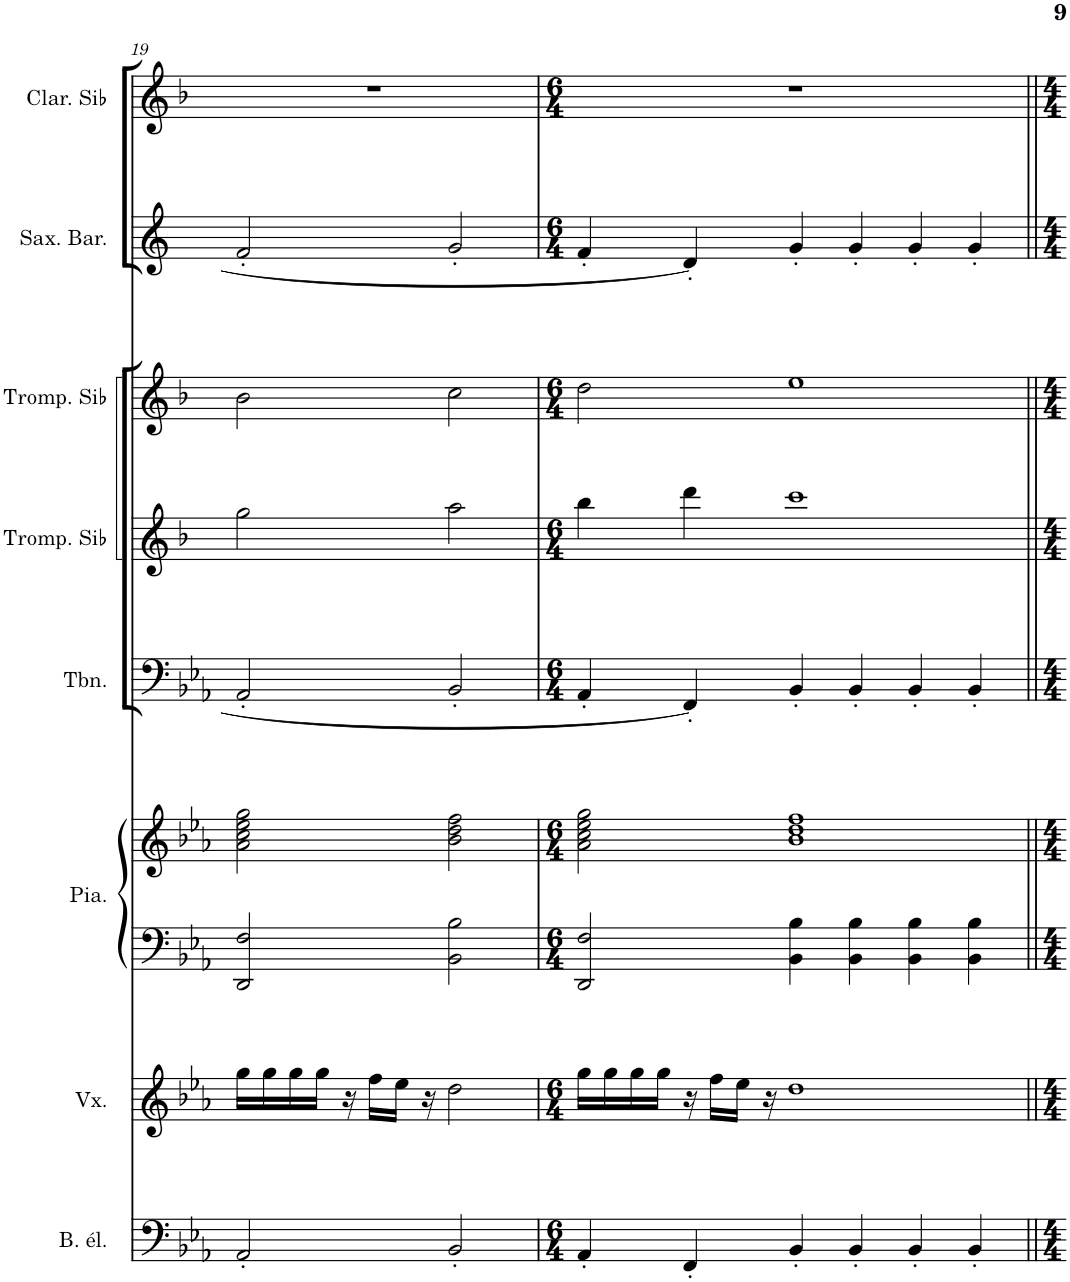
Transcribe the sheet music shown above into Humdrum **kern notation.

**kern	**kern	**kern	**kern	**kern	**kern	**kern	**kern	**kern
*part8	*part7	*part6	*part6	*part5	*part4	*part3	*part2	*part1
*staff9	*staff8	*staff7	*staff6	*staff5	*staff4	*staff3	*staff2	*staff1
*I"Basse électrique	*I"Voix	*I"Piano	*	*I"Trombone	*I"Trompette en Sib	*I"Trompette en Sib	*I"Saxophone Baryton	*I"Clarinette en Sib
*I'B. él.	*I'Vx.	*I'Pia.	*	*I'Tbn.	*I'Tromp. Sib	*I'Tromp. Sib	*I'Sax. Bar.	*I'Clar. Sib
!!LO:PB:g=z
*clefF4	*clefG2	*clefF4	*clefG2	*clefF4	*clefG2	*clefG2	*clefG2	*clefG2
*Trd7c12	*	*	*	*	*Trd1c2	*Trd1c2	*Trd12c21	*Trd1c2
*k[b-e-a-]	*k[b-e-a-]	*k[b-e-a-]	*k[b-e-a-]	*k[b-e-a-]	*k[b-]	*k[b-]	*k[]	*k[b-]
*M4/4	*M4/4	*M4/4	*M4/4	*M4/4	*M4/4	*M4/4	*M4/4	*M4/4
=19	=19	=19	=19	=19	=19	=19	=19	=19
2AA-'/	16gg\LL	2DD/ 2F/	2a-\ 2cc\ 2ee-\ 2gg\	2AA-'/	2gg\	2b-\	2f'/	1r
.	16gg\	.	.	.	.	.	.	.
.	16gg\	.	.	.	.	.	.	.
.	16gg\JJ	.	.	.	.	.	.	.
.	16r	.	.	.	.	.	.	.
.	16ff\LL	.	.	.	.	.	.	.
.	16ee-\JJ	.	.	.	.	.	.	.
.	16r	.	.	.	.	.	.	.
2BB-'/	2dd\	2BB-\ 2B-\	2b-\ 2dd\ 2ff\	2BB-'/	2aa\	2cc\	2g'/	.
=20	=20	=20	=20	=20	=20	=20	=20	=20
*M6/4	*M6/4	*M6/4	*M6/4	*M6/4	*M6/4	*M6/4	*M6/4	*M6/4
4AA-'/	16gg\LL	2DD/ 2F/	2a-\ 2cc\ 2ee-\ 2gg\	4AA-'/	4bb-\	2dd\	4f'/	1.r
.	16gg\	.	.	.	.	.	.	.
.	16gg\	.	.	.	.	.	.	.
.	16gg\JJ	.	.	.	.	.	.	.
4FF'/	16r	.	.	4FF'/]	4ddd\	.	4d'/]	.
.	16ff\LL	.	.	.	.	.	.	.
.	16ee-\JJ	.	.	.	.	.	.	.
.	16r	.	.	.	.	.	.	.
4BB-'/	1dd	4BB-\ 4B-\	1b- 1dd 1ff	4BB-'/	1ccc	1ee	4g'/	.
4BB-'/	.	4BB-\ 4B-\	.	4BB-'/	.	.	4g'/	.
4BB-'/	.	4BB-\ 4B-\	.	4BB-'/	.	.	4g'/	.
4BB-'/	.	4BB-\ 4B-\	.	4BB-'/	.	.	4g'/	.
=||	=||	=||	=||	=||	=||	=||	=||	=||
*-	*-	*-	*-	*-	*-	*-	*-	*-
